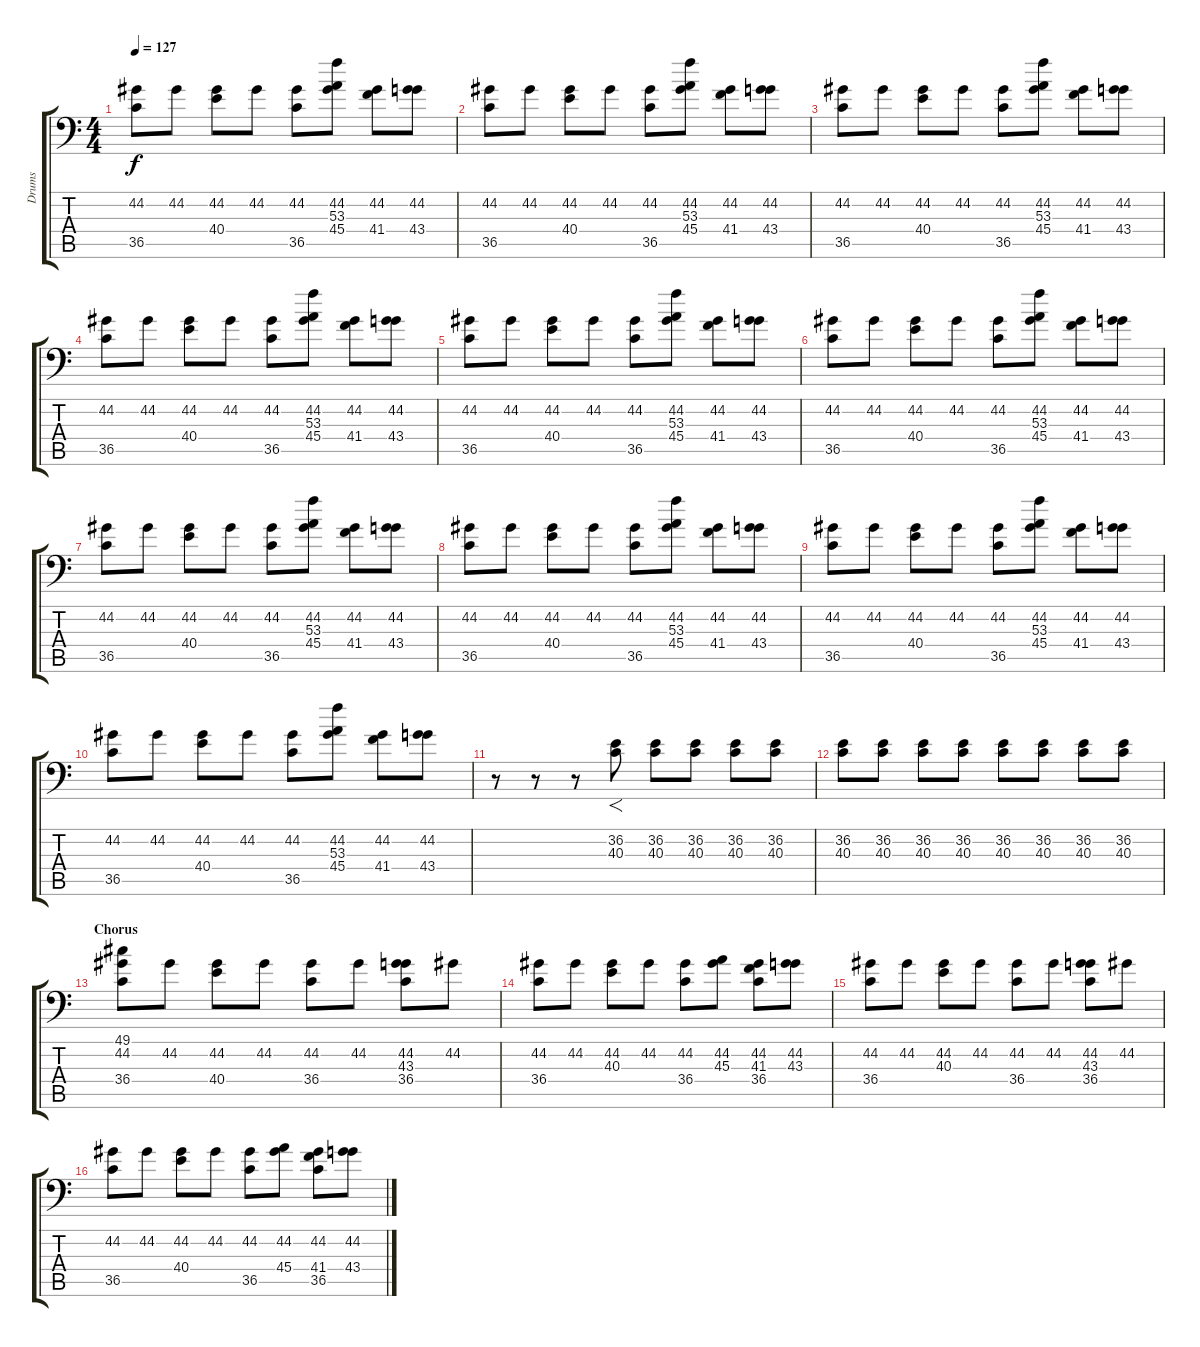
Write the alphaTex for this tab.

\track ("Drums" "Drums") {instrument acousticgrandpiano}
\staff {score tabs}
\tuning (C-1 C-1 C-1 C-1 C-1 C-1) {hide}
\ts (4 4)
\tempo 127
\clef f4
\ks c
(44.2 36.5).8{dy f} 44.2.8 (44.2 40.4).8 44.2.8 (44.2 36.5).8 (44.2 53.3 45.4).8 (44.2 41.4).8 (44.2 43.4).8 |
(44.2 36.5).8 44.2.8 (44.2 40.4).8 44.2.8 (44.2 36.5).8 (44.2 53.3 45.4).8 (44.2 41.4).8 (44.2 43.4).8 |
(44.2 36.5).8 44.2.8 (44.2 40.4).8 44.2.8 (44.2 36.5).8 (44.2 53.3 45.4).8 (44.2 41.4).8 (44.2 43.4).8 |
(44.2 36.5).8 44.2.8 (44.2 40.4).8 44.2.8 (44.2 36.5).8 (44.2 53.3 45.4).8 (44.2 41.4).8 (44.2 43.4).8 |
(44.2 36.5).8 44.2.8 (44.2 40.4).8 44.2.8 (44.2 36.5).8 (44.2 53.3 45.4).8 (44.2 41.4).8 (44.2 43.4).8 |
(44.2 36.5).8 44.2.8 (44.2 40.4).8 44.2.8 (44.2 36.5).8 (44.2 53.3 45.4).8 (44.2 41.4).8 (44.2 43.4).8 |
(44.2 36.5).8 44.2.8 (44.2 40.4).8 44.2.8 (44.2 36.5).8 (44.2 53.3 45.4).8 (44.2 41.4).8 (44.2 43.4).8 |
(44.2 36.5).8 44.2.8 (44.2 40.4).8 44.2.8 (44.2 36.5).8 (44.2 53.3 45.4).8 (44.2 41.4).8 (44.2 43.4).8 |
(44.2 36.5).8 44.2.8 (44.2 40.4).8 44.2.8 (44.2 36.5).8 (44.2 53.3 45.4).8 (44.2 41.4).8 (44.2 43.4).8 |
(44.2 36.5).8 44.2.8 (44.2 40.4).8 44.2.8 (44.2 36.5).8 (44.2 53.3 45.4).8 (44.2 41.4).8 (44.2 43.4).8 |
r.8 r.8 r.8 (36.2 40.3).8{f} (36.2 40.3).8 (36.2 40.3).8 (36.2 40.3).8 (36.2 40.3).8 |
(36.2 40.3).8 (36.2 40.3).8 (36.2 40.3).8 (36.2 40.3).8 (36.2 40.3).8 (36.2 40.3).8 (36.2 40.3).8 (36.2 40.3).8 |
\section ("" "Chorus ")
(49.1 44.2 36.4).8 44.2.8 (44.2 40.4).8 44.2.8 (44.2 36.4).8 44.2.8 (44.2 43.3 36.4).8 44.2.8 |
(44.2 36.4).8 44.2.8 (44.2 40.3).8 44.2.8 (44.2 36.4).8 (44.2 45.3).8 (44.2 41.3 36.4).8 (44.2 43.3).8 |
(44.2 36.4).8 44.2.8 (44.2 40.3).8 44.2.8 (44.2 36.4).8 44.2.8 (44.2 43.3 36.4).8 44.2.8 |
(44.2 36.5).8 44.2.8 (44.2 40.4).8 44.2.8 (44.2 36.5).8 (44.2 45.4).8 (44.2 41.4 36.5).8 (44.2 43.4).8
